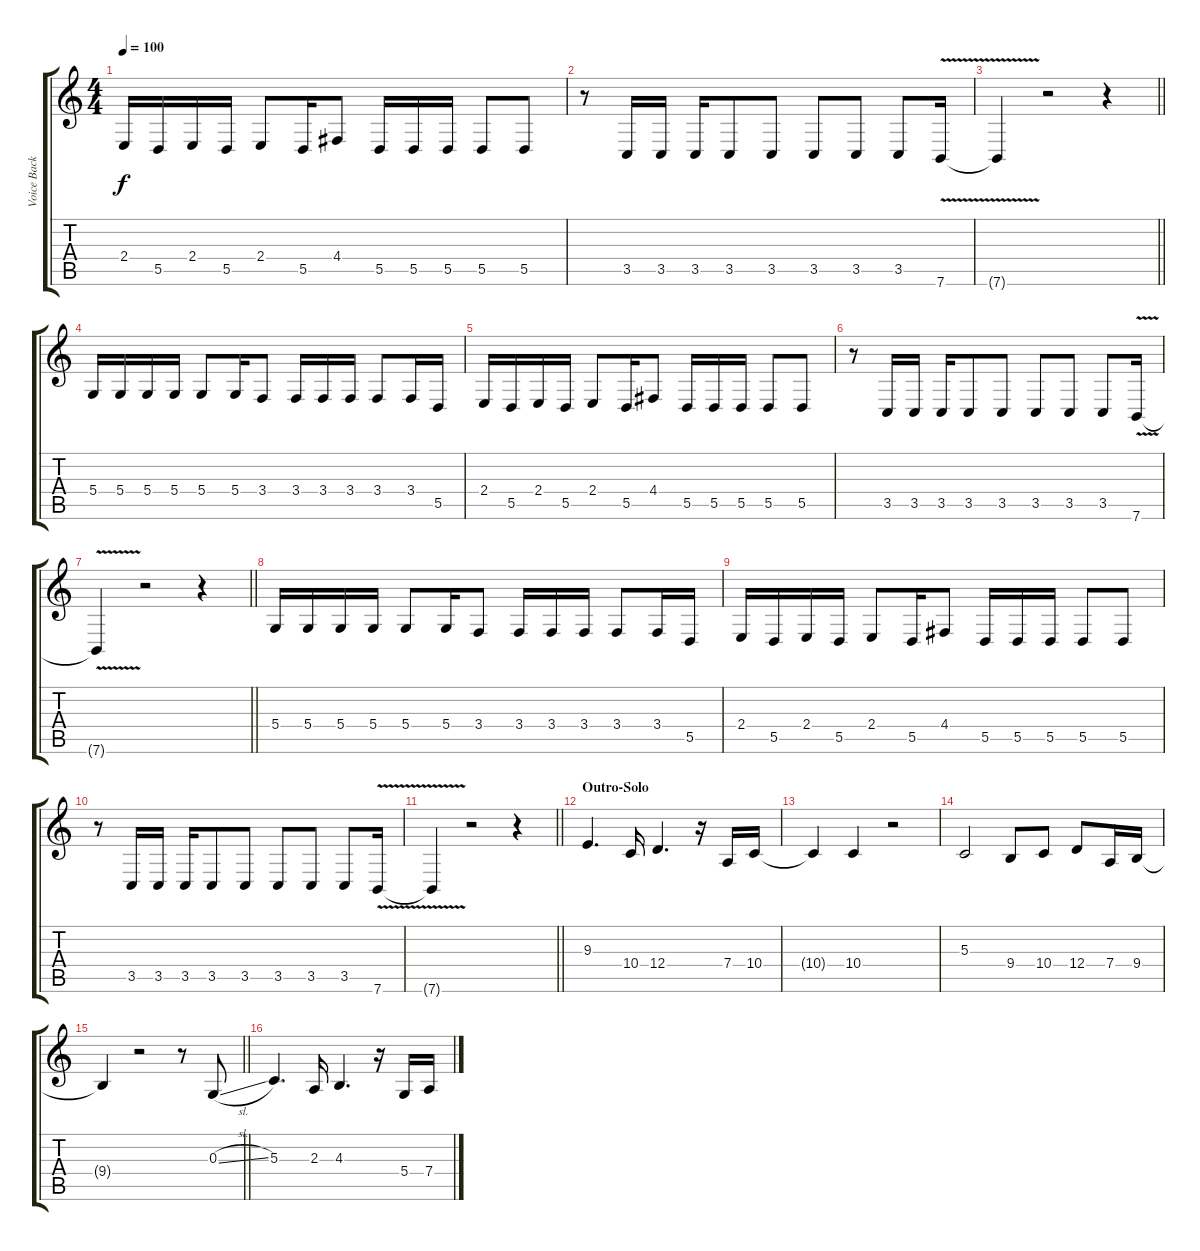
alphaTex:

\track ("Voice Background" "Voice Back") {instrument harmonica}
\staff {score tabs}
\tuning (E4 B3 G3 D3 A2 E2) {hide}
\ts (4 4)
\tempo 100
\clef g2
\ks c
2.4.16{dy f} 5.5.16 2.4.16 5.5.16 2.4.8 5.5.16 4.4.8 5.5.16 5.5.16 5.5.16 5.5.8 5.5.8 |
r.8 3.5.16 3.5.16 3.5.16 3.5.8 3.5.8 3.5.8 3.5.8 3.5.8 7.6{v}.16 |
\barLineRight lightlight
7.6{t}.4 r.2 r.4 |
5.4.16{volume 7} 5.4.16 5.4.16 5.4.16 5.4.8 5.4.16 3.4.8 3.4.16 3.4.16 3.4.16 3.4.8 3.4.16 5.5.16 |
2.4.16 5.5.16 2.4.16 5.5.16 2.4.8 5.5.16 4.4.8 5.5.16 5.5.16 5.5.16 5.5.8 5.5.8 |
r.8 3.5.16 3.5.16 3.5.16 3.5.8 3.5.8 3.5.8 3.5.8 3.5.8 7.6{v}.16 |
\barLineRight lightlight
7.6{t}.4 r.2 r.4 |
5.4.16{volume 7} 5.4.16 5.4.16 5.4.16 5.4.8 5.4.16 3.4.8 3.4.16 3.4.16 3.4.16 3.4.8 3.4.16 5.5.16 |
2.4.16 5.5.16 2.4.16 5.5.16 2.4.8 5.5.16 4.4.8 5.5.16 5.5.16 5.5.16 5.5.8 5.5.8 |
r.8 3.5.16 3.5.16 3.5.16 3.5.8 3.5.8 3.5.8 3.5.8 3.5.8 7.6{v}.16 |
\barLineRight lightlight
7.6{t}.4 r.2 r.4 |
\section ("" "Outro-Solo")
9.3.4{d volume 14} 10.4.16 12.4.4{d} r.16 7.4.16 10.4.16 |
10.4{t}.4 10.4.4 r.2 |
5.3.2 9.4.8 10.4.8 12.4.8 7.4.16 9.4.16 |
\barLineRight lightlight
9.4{t}.4 r.2 r.8 0.3{sl}.8 |
5.3.4{d volume 14} 2.3.16 4.3.4{d} r.16 5.4.16 7.4.16
